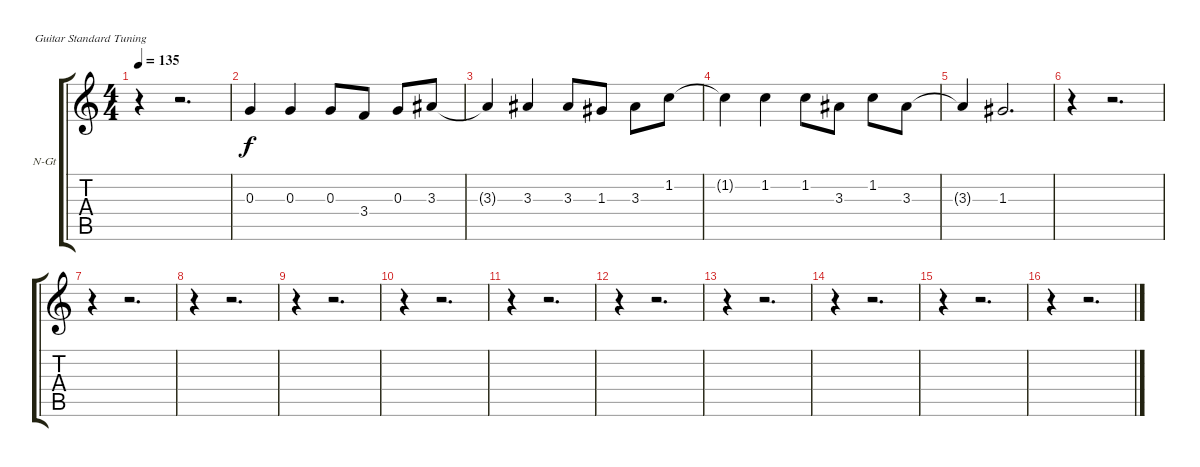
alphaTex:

\bracketExtendMode groupsimilarinstruments
\firstSystemTrackNameOrientation horizontal
\otherSystemsTrackNameOrientation horizontal
\track ("ºÍÉù3" "N-Gt") {instrument acousticguitarnylon}
\staff {score tabs}
\tuning (E4 B3 G3 D3 A2 E2)
\ts (4 4)
\tempo 135
\clef g2
\ks c
r.4{dy f} r.2{d} |
0.3.4 0.3.4 0.3.8 3.4.8 0.3.8 3.3.8 |
3.3{t}.4 3.3.4 3.3.8 1.3.8 3.3.8 1.2.8 |
1.2{t}.4 1.2.4 1.2.8 3.3.8 1.2.8 3.3.8 |
3.3{t}.4 1.3.2{d} |
r.4 r.2{d} |
r.4 r.2{d} |
r.4 r.2{d} |
r.4 r.2{d} |
r.4 r.2{d} |
r.4 r.2{d} |
r.4 r.2{d} |
r.4 r.2{d} |
r.4 r.2{d} |
r.4 r.2{d} |
r.4 r.2{d}
